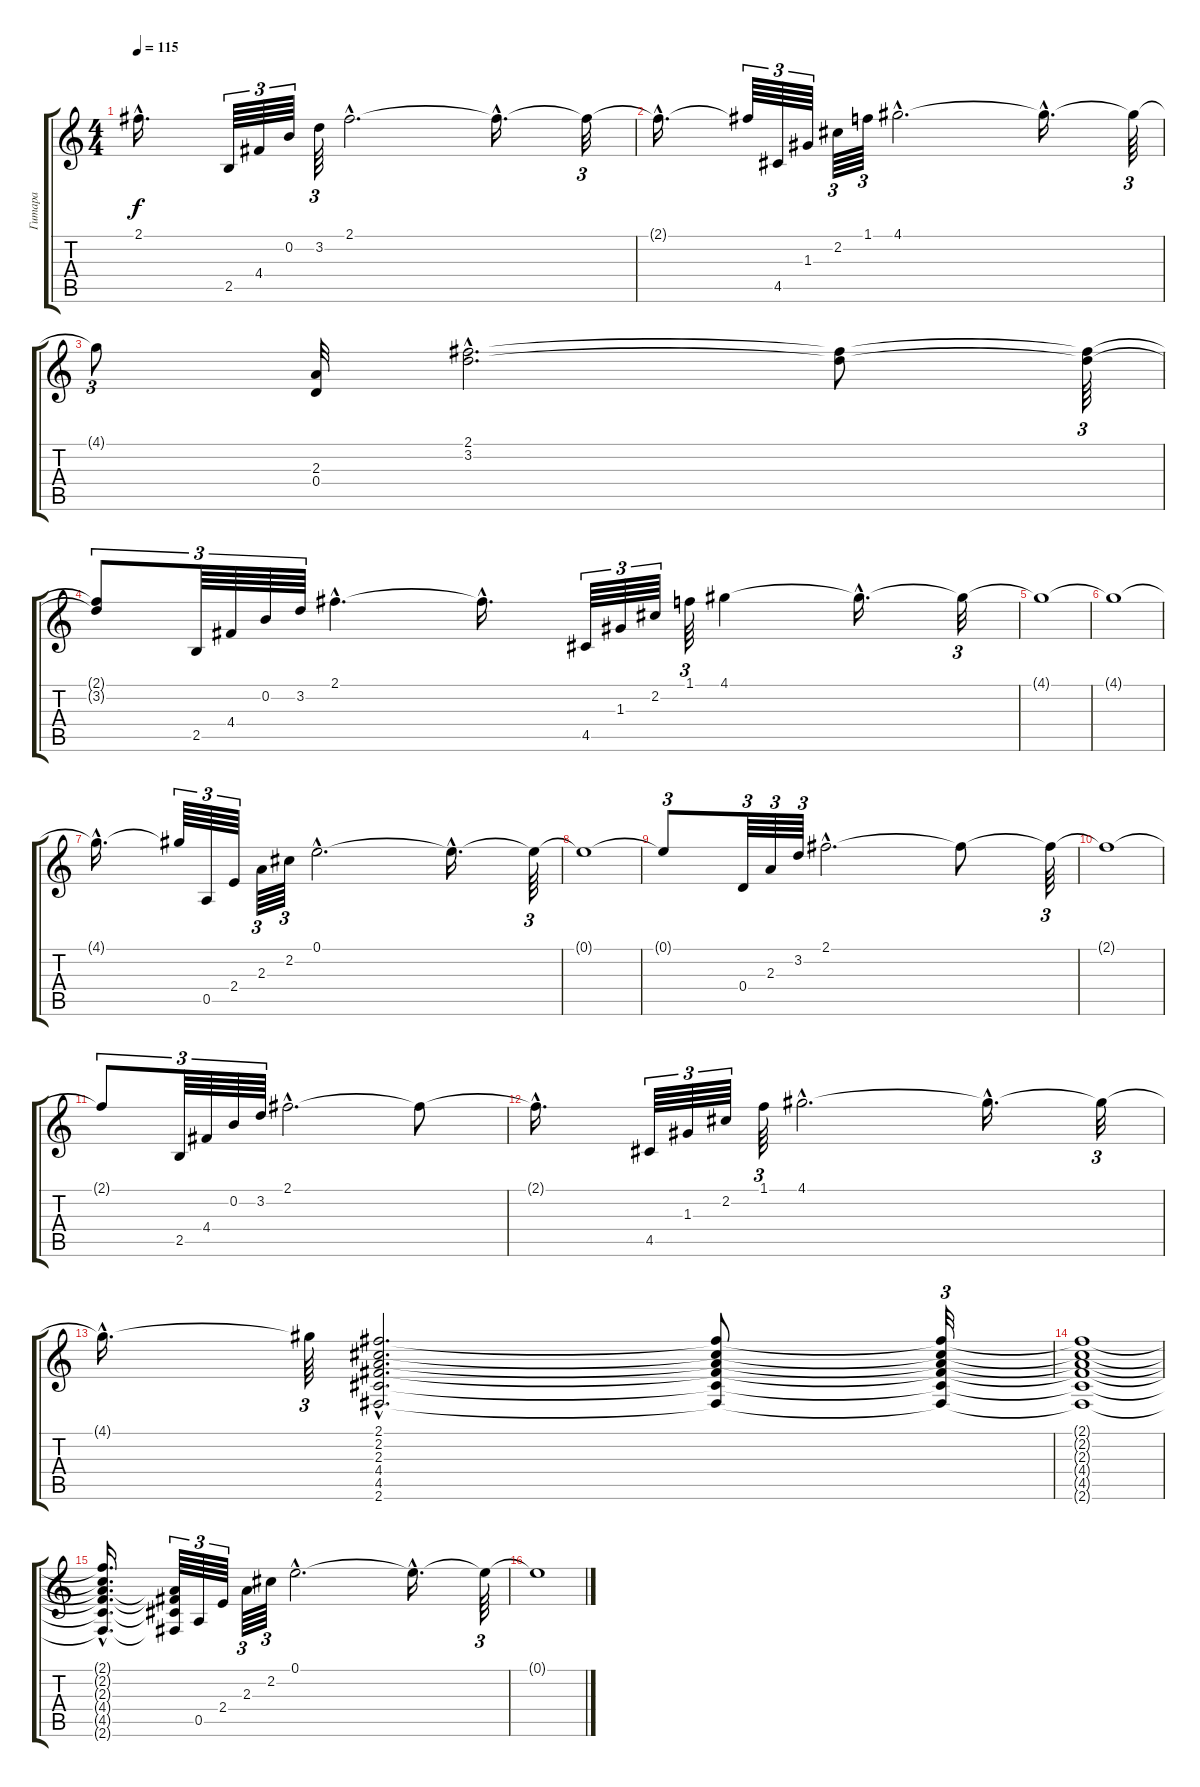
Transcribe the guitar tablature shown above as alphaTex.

\track ("Гитара" "Гитара") {instrument acousticguitarnylon}
\staff {score tabs}
\tuning (E4 B3 G3 D3 A2 E2) {hide}
\ts (4 4)
\tempo 115
\clef g2
\ks c
2.1{hac t}.16{d dy f} 2.5.64{tu (3 2)} 4.4.64{tu (3 2)} 0.2.64{tu (3 2)} 3.2.64{tu (3 2)} 2.1{hac}.2{d} 2.1{hac t}.16{d} 2.1{t}.32{tu (3 2)} |
2.1{hac t}.16{d} 2.1{t}.64{tu (3 2)} 4.5.64{tu (3 2)} 1.3.64{tu (3 2)} 2.2.64{tu (3 2)} 1.1.64{tu (3 2)} 4.1{hac}.2{d} 4.1{hac t}.16{d} 4.1{t}.64{tu (3 2)} |
4.1{t}.8{tu (3 2)} (2.3 0.4).32 (2.1{hac} 3.2{hac}).2{d} (2.1{t} 3.2{t}).8 (2.1{t} 3.2{t}).64{tu (3 2)} |
(2.1{t} 3.2{t}).8{tu (3 2)} 2.5.64{tu (3 2)} 4.4.64{tu (3 2)} 0.2.64{tu (3 2)} 3.2.64{tu (3 2)} 2.1{hac}.4{d} 2.1{hac t}.16{d} 4.5.64{tu (3 2)} 1.3.64{tu (3 2)} 2.2.64{tu (3 2)} 1.1.64{tu (3 2)} 4.1.4 4.1{hac t}.16{d} 4.1{t}.32{tu (3 2)} |
4.1{t}.1 |
4.1{t}.1 |
4.1{hac t}.16{d} 4.1{t}.64{tu (3 2)} 0.5.64{tu (3 2)} 2.4.64{tu (3 2)} 2.3.64{tu (3 2)} 2.2.64{tu (3 2)} 0.1{hac}.2{d} 0.1{hac t}.16{d} 0.1{t}.64{tu (3 2)} |
0.1{t}.1 |
0.1{t}.8{tu (3 2)} 0.4.64{tu (3 2)} 2.3.64{tu (3 2)} 3.2.64{tu (3 2)} 2.1{hac}.2{d} 2.1{t}.8 2.1{t}.64{tu (3 2)} |
2.1{t}.1 |
2.1{t}.8{tu (3 2)} 2.5.64{tu (3 2)} 4.4.64{tu (3 2)} 0.2.64{tu (3 2)} 3.2.64{tu (3 2)} 2.1{hac}.2{d} 2.1{t}.8 |
2.1{hac t}.16{d} 4.5.64{tu (3 2)} 1.3.64{tu (3 2)} 2.2.64{tu (3 2)} 1.1.64{tu (3 2)} 4.1{hac}.2{d} 4.1{hac t}.16{d} 4.1{t}.32{tu (3 2)} |
4.1{hac t}.16{d} 4.1{t}.64{tu (3 2)} (2.1{hac} 2.2{hac} 2.3{hac} 4.4{hac} 4.5{hac} 2.6{hac}).2{d} (2.1{t} 2.2{t} 2.3{t} 4.4{t} 4.5{t} 2.6{t}).8 (2.1{t} 2.2{t} 2.3{t} 4.4{t} 4.5{t} 2.6{t}).32{tu (3 2)} |
(2.1{t} 2.2{t} 2.3{t} 4.4{t} 4.5{t} 2.6{t}).1 |
(2.1{hac t} 2.2{hac t} 2.3{hac t} 4.4{hac t} 4.5{hac t} 2.6{hac t}).16{d} (2.3{t} 4.4{t} 4.5{t} 2.6{t}).64{tu (3 2)} 0.5.64{tu (3 2)} 2.4.64{tu (3 2)} 2.3.64{tu (3 2)} 2.2.64{tu (3 2)} 0.1{hac}.2{d} 0.1{hac t}.16{d} 0.1{t}.64{tu (3 2)} |
0.1{t}.1
